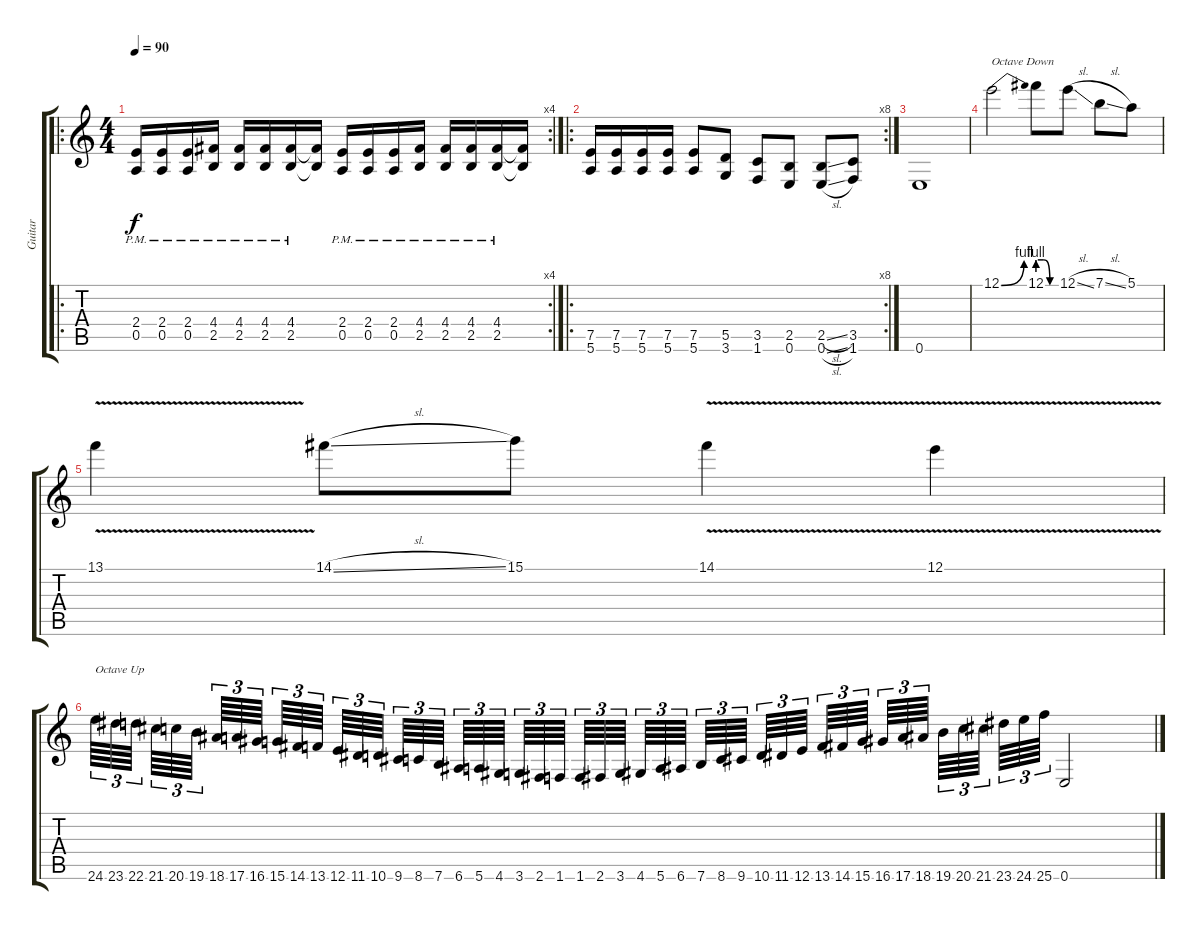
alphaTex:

\track ("Guitar" "Guitar") {instrument distortionguitar}
\staff {score tabs}
\tuning (E4 B3 G3 D3 A2 E2) {hide}
\ro
\rc 4
\ts (4 4)
\tempo 90
\clef g2
\ks c
(2.4{pm} 0.5{pm}).16{dy f} (2.4{pm} 0.5{pm}).16 (2.4{pm} 0.5{pm}).16 (4.4{pm} 2.5{pm}).16 (4.4{pm} 2.5{pm}).16 (4.4{pm} 2.5{pm}).16 (4.4{pm} 2.5{pm}).16 (4.4{t} 2.5{t}).16 (2.4{pm} 0.5{pm}).16 (2.4{pm} 0.5{pm}).16 (2.4{pm} 0.5{pm}).16 (4.4{pm} 2.5{pm}).16 (4.4{pm} 2.5{pm}).16 (4.4{pm} 2.5{pm}).16 (4.4{pm} 2.5{pm}).16 (4.4{t} 2.5{t}).16 |
\ro
\rc 8
(7.5 5.6).16 (7.5 5.6).16 (7.5 5.6).16 (7.5 5.6).16 (7.5 5.6).8 (5.5 3.6).8 (3.5 1.6).8 (2.5 0.6).8 (2.5{sl} 0.6{sl}).8 (3.5 1.6).8 |
0.6.1 |
12.1{be (bend 0 0 60 4)}.2{txt "Octave Down"} 12.1{be (custom 0 4 20 4 40 0 60 0)}.8 12.1{sl}.8 7.1{sl}.8 5.1.8 |
13.1{v}.4 14.1{sl}.8 15.1.8 14.1{v}.4 12.1{v}.4 |
24.6.64{tu (3 2) txt "Octave Up"} 23.6.64{tu (3 2)} 22.6.64{tu (3 2)} 21.6.64{tu (3 2)} 20.6.64{tu (3 2)} 19.6.64{tu (3 2)} 18.6.64{tu (3 2)} 17.6.64{tu (3 2)} 16.6.64{tu (3 2)} 15.6.64{tu (3 2)} 14.6.64{tu (3 2)} 13.6.64{tu (3 2)} 12.6.64{tu (3 2)} 11.6.64{tu (3 2)} 10.6.64{tu (3 2)} 9.6.64{tu (3 2)} 8.6.64{tu (3 2)} 7.6.64{tu (3 2)} 6.6.64{tu (3 2)} 5.6.64{tu (3 2)} 4.6.64{tu (3 2)} 3.6.64{tu (3 2)} 2.6.64{tu (3 2)} 1.6.64{tu (3 2)} 1.6.64{tu (3 2)} 2.6.64{tu (3 2)} 3.6.64{tu (3 2)} 4.6.64{tu (3 2)} 5.6.64{tu (3 2)} 6.6.64{tu (3 2)} 7.6.64{tu (3 2)} 8.6.64{tu (3 2)} 9.6.64{tu (3 2)} 10.6.64{tu (3 2)} 11.6.64{tu (3 2)} 12.6.64{tu (3 2)} 13.6.64{tu (3 2)} 14.6.64{tu (3 2)} 15.6.64{tu (3 2)} 16.6.64{tu (3 2)} 17.6.64{tu (3 2)} 18.6.64{tu (3 2)} 19.6.64{tu (3 2)} 20.6.64{tu (3 2)} 21.6.64{tu (3 2)} 23.6.64{tu (3 2)} 24.6.64{tu (3 2)} 25.6.64{tu (3 2)} 0.6.2{instrument pad6metallic}
